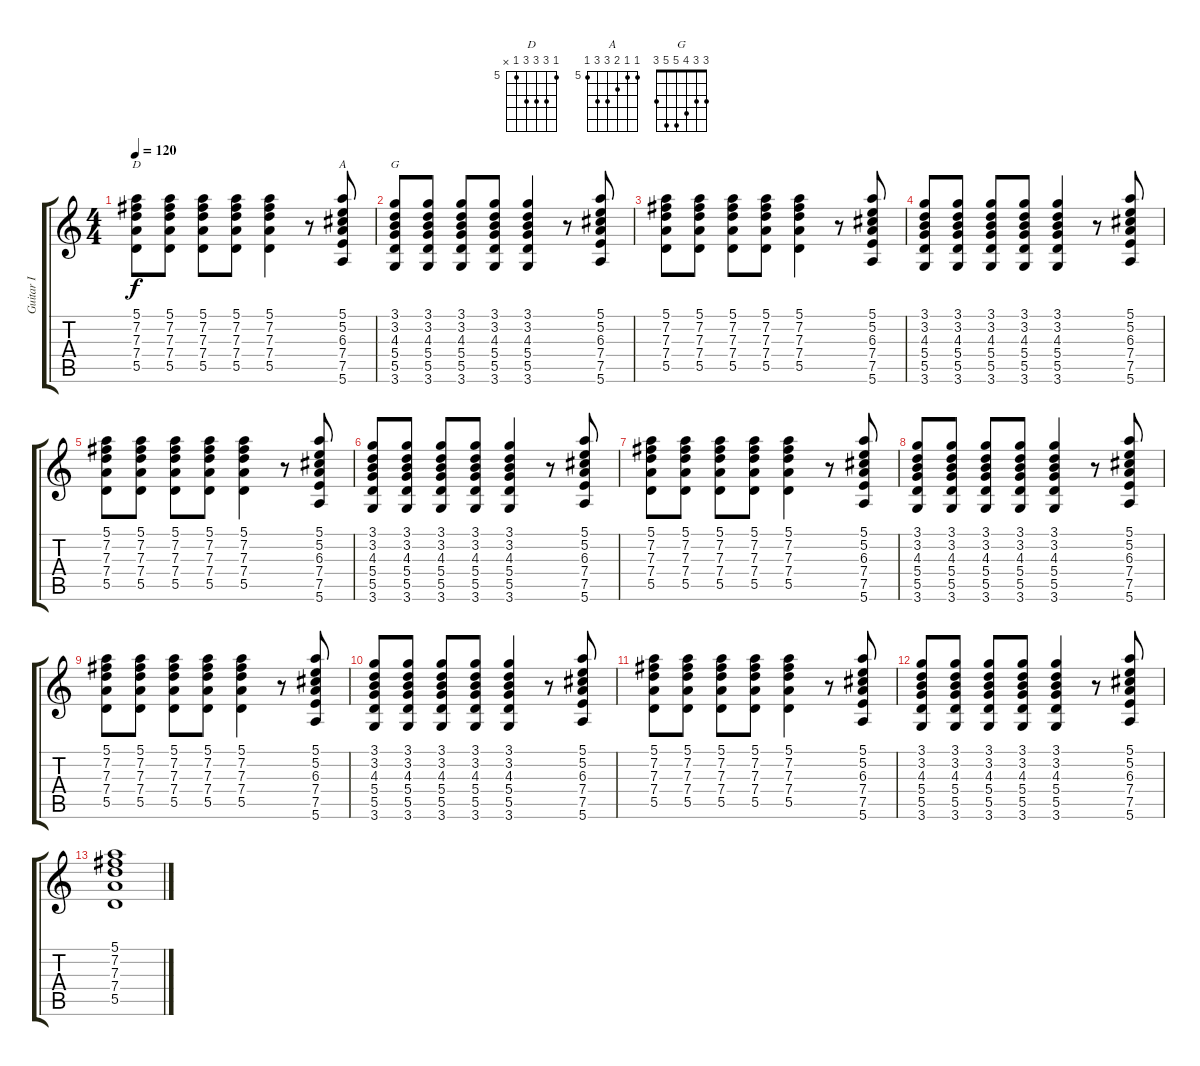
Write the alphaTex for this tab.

\track ("Guitar I" "Guitar I") {instrument overdrivenguitar}
\staff {score tabs}
\tuning (E4 B3 G3 D3 A2 E2) {hide}
\chord ("D" 5 7 7 7 5 x) {firstfret 5}
\chord ("A" 5 5 6 7 7 5) {firstfret 5}
\chord ("G" 3 3 4 5 5 3)
\ts (4 4)
\tempo 120
\clef g2
\ks c
(5.1 7.2 7.3 7.4 5.5).8{ch "D" dy f} (5.1 7.2 7.3 7.4 5.5).8 (5.1 7.2 7.3 7.4 5.5).8 (5.1 7.2 7.3 7.4 5.5).8 (5.1 7.2 7.3 7.4 5.5).4 r.8 (5.1 5.2 6.3 7.4 7.5 5.6).8{ch "A"} |
(3.1 3.2 4.3 5.4 5.5 3.6).8{ch "G"} (3.1 3.2 4.3 5.4 5.5 3.6).8 (3.1 3.2 4.3 5.4 5.5 3.6).8 (3.1 3.2 4.3 5.4 5.5 3.6).8 (3.1 3.2 4.3 5.4 5.5 3.6).4 r.8 (5.1 5.2 6.3 7.4 7.5 5.6).8 |
(5.1 7.2 7.3 7.4 5.5).8 (5.1 7.2 7.3 7.4 5.5).8 (5.1 7.2 7.3 7.4 5.5).8 (5.1 7.2 7.3 7.4 5.5).8 (5.1 7.2 7.3 7.4 5.5).4 r.8 (5.1 5.2 6.3 7.4 7.5 5.6).8 |
(3.1 3.2 4.3 5.4 5.5 3.6).8 (3.1 3.2 4.3 5.4 5.5 3.6).8 (3.1 3.2 4.3 5.4 5.5 3.6).8 (3.1 3.2 4.3 5.4 5.5 3.6).8 (3.1 3.2 4.3 5.4 5.5 3.6).4 r.8 (5.1 5.2 6.3 7.4 7.5 5.6).8 |
(5.1 7.2 7.3 7.4 5.5).8 (5.1 7.2 7.3 7.4 5.5).8 (5.1 7.2 7.3 7.4 5.5).8 (5.1 7.2 7.3 7.4 5.5).8 (5.1 7.2 7.3 7.4 5.5).4 r.8 (5.1 5.2 6.3 7.4 7.5 5.6).8 |
(3.1 3.2 4.3 5.4 5.5 3.6).8 (3.1 3.2 4.3 5.4 5.5 3.6).8 (3.1 3.2 4.3 5.4 5.5 3.6).8 (3.1 3.2 4.3 5.4 5.5 3.6).8 (3.1 3.2 4.3 5.4 5.5 3.6).4 r.8 (5.1 5.2 6.3 7.4 7.5 5.6).8 |
(5.1 7.2 7.3 7.4 5.5).8 (5.1 7.2 7.3 7.4 5.5).8 (5.1 7.2 7.3 7.4 5.5).8 (5.1 7.2 7.3 7.4 5.5).8 (5.1 7.2 7.3 7.4 5.5).4 r.8 (5.1 5.2 6.3 7.4 7.5 5.6).8 |
(3.1 3.2 4.3 5.4 5.5 3.6).8 (3.1 3.2 4.3 5.4 5.5 3.6).8 (3.1 3.2 4.3 5.4 5.5 3.6).8 (3.1 3.2 4.3 5.4 5.5 3.6).8 (3.1 3.2 4.3 5.4 5.5 3.6).4 r.8 (5.1 5.2 6.3 7.4 7.5 5.6).8 |
(5.1 7.2 7.3 7.4 5.5).8 (5.1 7.2 7.3 7.4 5.5).8 (5.1 7.2 7.3 7.4 5.5).8 (5.1 7.2 7.3 7.4 5.5).8 (5.1 7.2 7.3 7.4 5.5).4 r.8 (5.1 5.2 6.3 7.4 7.5 5.6).8 |
(3.1 3.2 4.3 5.4 5.5 3.6).8 (3.1 3.2 4.3 5.4 5.5 3.6).8 (3.1 3.2 4.3 5.4 5.5 3.6).8 (3.1 3.2 4.3 5.4 5.5 3.6).8 (3.1 3.2 4.3 5.4 5.5 3.6).4 r.8 (5.1 5.2 6.3 7.4 7.5 5.6).8 |
(5.1 7.2 7.3 7.4 5.5).8 (5.1 7.2 7.3 7.4 5.5).8 (5.1 7.2 7.3 7.4 5.5).8 (5.1 7.2 7.3 7.4 5.5).8 (5.1 7.2 7.3 7.4 5.5).4 r.8 (5.1 5.2 6.3 7.4 7.5 5.6).8 |
(3.1 3.2 4.3 5.4 5.5 3.6).8 (3.1 3.2 4.3 5.4 5.5 3.6).8 (3.1 3.2 4.3 5.4 5.5 3.6).8 (3.1 3.2 4.3 5.4 5.5 3.6).8 (3.1 3.2 4.3 5.4 5.5 3.6).4 r.8 (5.1 5.2 6.3 7.4 7.5 5.6).8 |
(5.1 7.2 7.3 7.4 5.5).1
